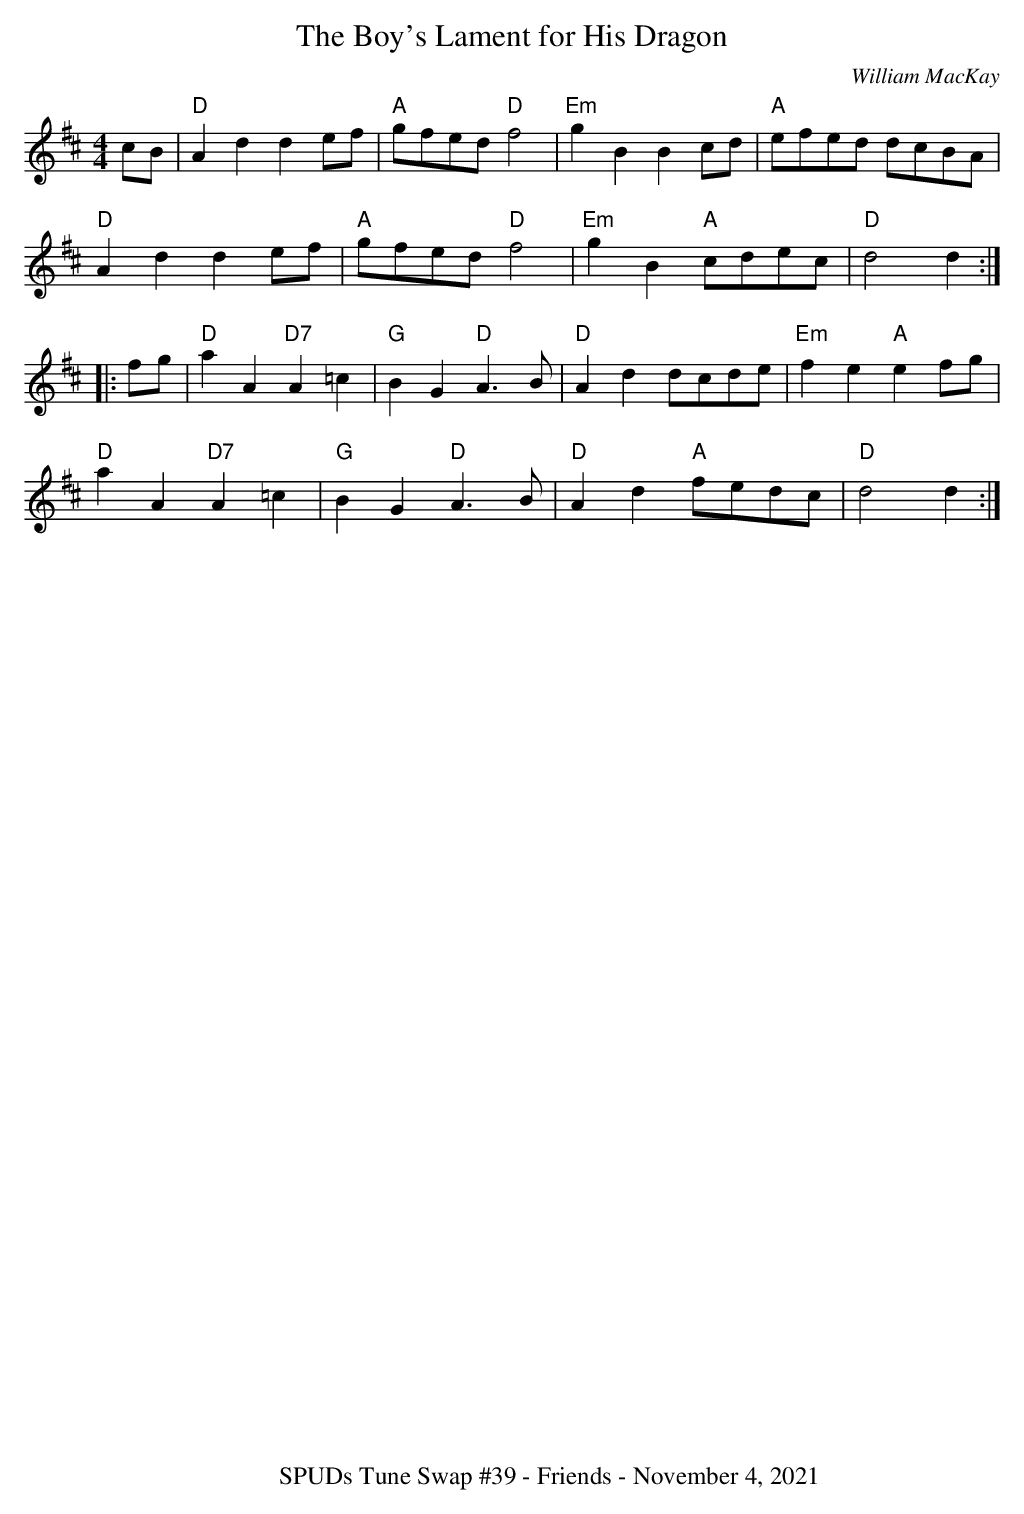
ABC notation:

X:1
T:The Boy's Lament for His Dragon
C:William MacKay
M:4/4
L:1/8
K:D
cB|"D"A2d2 d2ef|"A"gfed "D"f4|"Em"g2B2 B2cd|"A"efed dcBA|
"D"A2d2 d2ef|"A"gfed "D"f4|"Em"g2B2 "A"cdec|"D"d4 d2:|
|:fg|"D"a2A2 "D7"A2=c2|"G"B2G2 "D"A3B|"D"A2d2 dcde|"Em"f2e2 "A"e2fg|
"D"a2A2 "D7"A2=c2|"G"B2G2 "D"A3B|"D"A2d2 "A"fedc|"D"d4 d2:|
